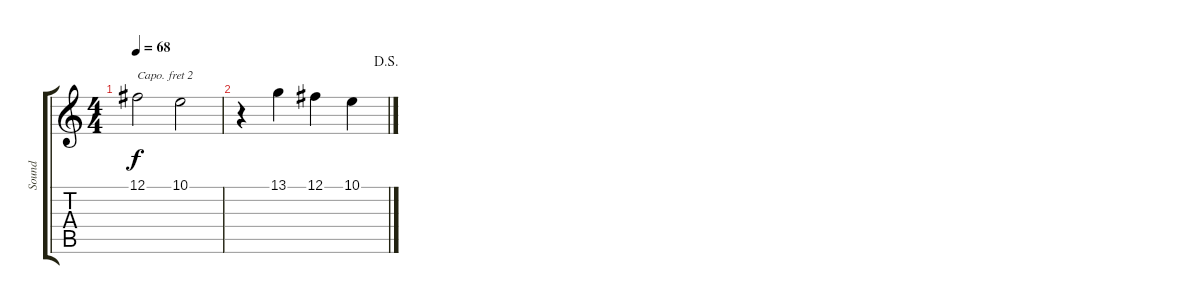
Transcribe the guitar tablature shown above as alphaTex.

\track ("Sound" "Sound") {instrument fx7echoes}
\staff {score tabs}
\capo 2
\tuning (E4 B3 G3 D3 A2 E2) {hide}
\ts (4 4)
\tempo 68
\clef g2
\ks c
12.1.2{dy f} 10.1.2 |
\jump dalsegno
r.4 13.1.4 12.1.4 10.1.4
